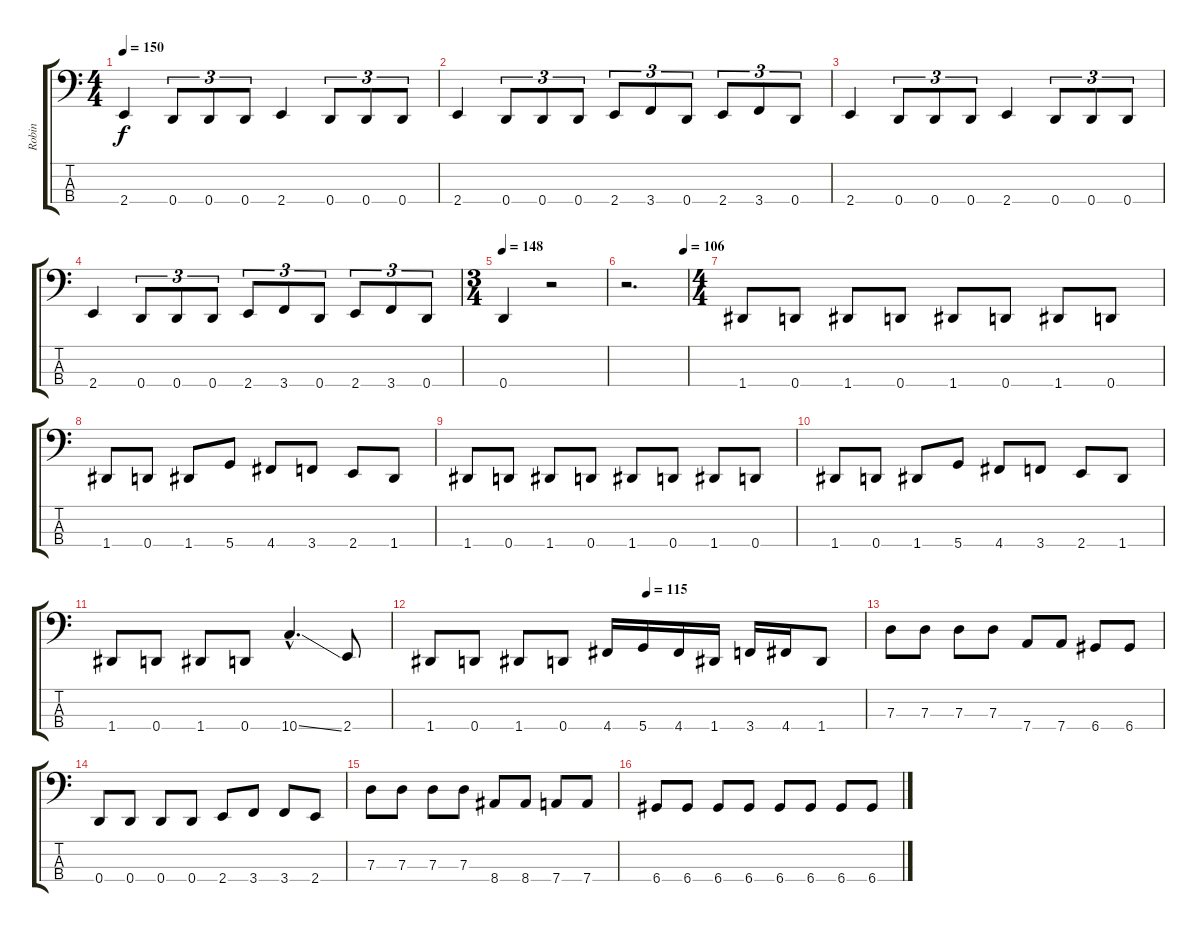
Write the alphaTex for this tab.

\track ("Robin" "Robin") {instrument electricbasspick}
\staff {score tabs}
\tuning (F2 C2 G1 D1) {hide}
\ts (4 4)
\tempo 150
\clef f4
\ks c
2.4.4{dy f} 0.4.8{tu (3 2)} 0.4.8{tu (3 2)} 0.4.8{tu (3 2)} 2.4.4 0.4.8{tu (3 2)} 0.4.8{tu (3 2)} 0.4.8{tu (3 2)} |
2.4.4 0.4.8{tu (3 2)} 0.4.8{tu (3 2)} 0.4.8{tu (3 2)} 2.4.8{tu (3 2)} 3.4.8{tu (3 2)} 0.4.8{tu (3 2)} 2.4.8{tu (3 2)} 3.4.8{tu (3 2)} 0.4.8{tu (3 2)} |
2.4.4 0.4.8{tu (3 2)} 0.4.8{tu (3 2)} 0.4.8{tu (3 2)} 2.4.4 0.4.8{tu (3 2)} 0.4.8{tu (3 2)} 0.4.8{tu (3 2)} |
2.4.4 0.4.8{tu (3 2)} 0.4.8{tu (3 2)} 0.4.8{tu (3 2)} 2.4.8{tu (3 2)} 3.4.8{tu (3 2)} 0.4.8{tu (3 2)} 2.4.8{tu (3 2)} 3.4.8{tu (3 2)} 0.4.8{tu (3 2)} |
\ts (3 4)
\tempo 148
0.4.4 r.2 |
\tempo (106 0.9444444444444444)
r.2{d} |
\ts (4 4)
1.4.8 0.4.8 1.4.8 0.4.8 1.4.8 0.4.8 1.4.8 0.4.8 |
1.4.8 0.4.8 1.4.8 5.4.8 4.4.8 3.4.8 2.4.8 1.4.8 |
1.4.8 0.4.8 1.4.8 0.4.8 1.4.8 0.4.8 1.4.8 0.4.8 |
1.4.8 0.4.8 1.4.8 5.4.8 4.4.8 3.4.8 2.4.8 1.4.8 |
1.4.8 0.4.8 1.4.8 0.4.8 10.4{ss hac}.4{d} 2.4.8 |
\tempo (115 0.5)
1.4.8 0.4.8 1.4.8 0.4.8 4.4.16 5.4.16 4.4.16 1.4.16 3.4.16 4.4.16 1.4.8 |
7.3.8 7.3.8 7.3.8 7.3.8 7.4.8 7.4.8 6.4.8 6.4.8 |
0.4.8 0.4.8 0.4.8 0.4.8 2.4.8 3.4.8 3.4.8 2.4.8 |
7.3.8 7.3.8 7.3.8 7.3.8 8.4.8 8.4.8 7.4.8 7.4.8 |
6.4.8 6.4.8 6.4.8 6.4.8 6.4.8 6.4.8 6.4.8 6.4.8
